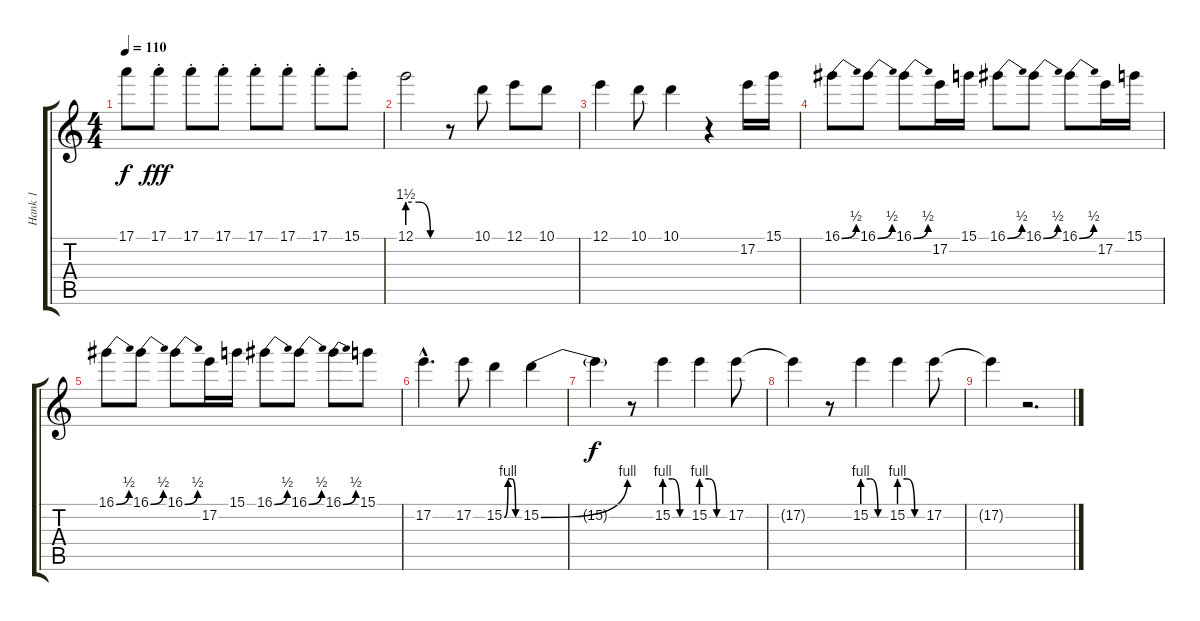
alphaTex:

\track ("Hank 1" "Hank 1") {instrument acousticguitarnylon}
\staff {score tabs}
\tuning (E4 B3 G3 D3 A2 E2) {hide}
\ts (4 4)
\tempo 110
\clef g2
\ks c
17.1{t}.8{dy f} 17.1{st}.8{dy fff} 17.1{st}.8 17.1{st}.8 17.1{st}.8 17.1{st}.8 17.1{st}.8 15.1{st}.8 |
12.1{be (custom 0 6 20 6 40 0 60 0)}.2 r.8 10.1.8 12.1.8 10.1.8 |
12.1.4 10.1.8 10.1.4 r.4 17.2.16 15.1.16 |
16.1{be (bend 0 0 60 2)}.8 16.1{be (bend 0 0 60 2)}.8 16.1{be (bend 0 0 60 2)}.8 17.2.16 15.1.16 16.1{be (bend 0 0 60 2)}.8 16.1{be (bend 0 0 60 2)}.8 16.1{be (bend 0 0 60 2)}.8 17.2.16 15.1.16 |
16.1{be (bend 0 0 60 2)}.8 16.1{be (bend 0 0 60 2)}.8 16.1{be (bend 0 0 60 2)}.8 17.2.16 15.1.16 16.1{be (bend 0 0 60 2)}.8 16.1{be (bend 0 0 60 2)}.8 16.1{be (bend 0 0 60 2)}.8 15.1.8 |
17.2{hac}.4{d} 17.2.8 15.2{be (custom 0 0 15 4 30 4 45 0 60 0)}.4 15.2{be (bend 0 0 60 4)}.4 |
15.2{t}.4{dy f} r.8 15.2{be (custom 0 4 20 4 40 0 60 0)}.4 15.2{be (custom 0 4 20 4 40 0 60 0)}.4 17.2.8 |
17.2{t}.4 r.8 15.2{be (custom 0 4 20 4 40 0 60 0)}.4 15.2{be (custom 0 4 20 4 40 0 60 0)}.4 17.2.8 |
17.2{t}.4 r.2{d}
